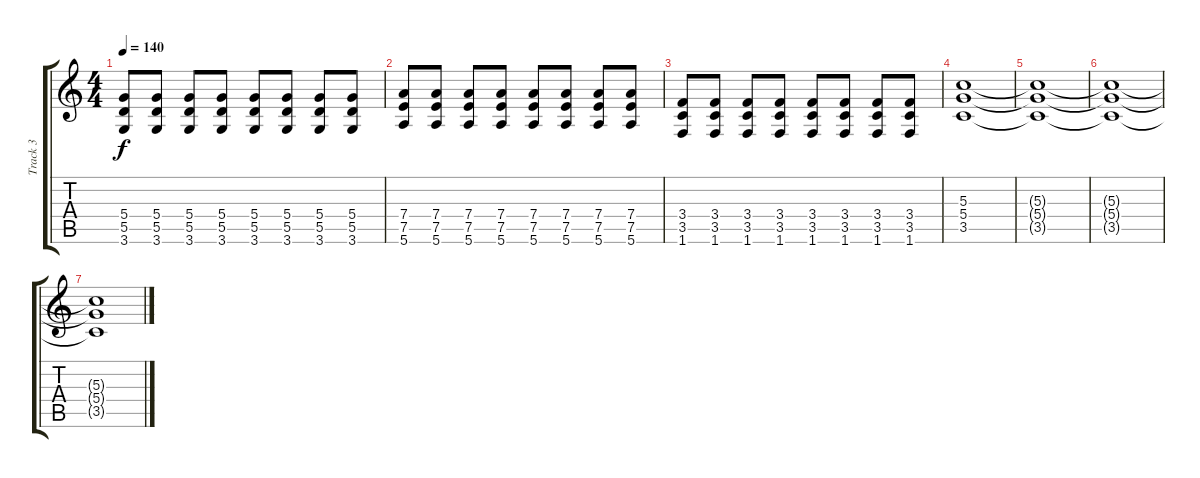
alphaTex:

\track ("Track 3" "Track 3") {instrument distortionguitar}
\staff {score tabs}
\tuning (E4 B3 G3 D3 A2 E2) {hide}
\ts (4 4)
\tempo 140
\clef g2
\ks c
(5.4 5.5 3.6).8{dy f} (5.4 5.5 3.6).8 (5.4 5.5 3.6).8 (5.4 5.5 3.6).8 (5.4 5.5 3.6).8 (5.4 5.5 3.6).8 (5.4 5.5 3.6).8 (5.4 5.5 3.6).8 |
(7.4 7.5 5.6).8 (7.4 7.5 5.6).8 (7.4 7.5 5.6).8 (7.4 7.5 5.6).8 (7.4 7.5 5.6).8 (7.4 7.5 5.6).8 (7.4 7.5 5.6).8 (7.4 7.5 5.6).8 |
(3.4 3.5 1.6).8 (3.4 3.5 1.6).8 (3.4 3.5 1.6).8 (3.4 3.5 1.6).8 (3.4 3.5 1.6).8 (3.4 3.5 1.6).8 (3.4 3.5 1.6).8 (3.4 3.5 1.6).8 |
(5.3 5.4 3.5).1 |
(5.3{t} 5.4{t} 3.5{t}).1 |
(5.3{t} 5.4{t} 3.5{t}).1 |
(5.3{t} 5.4{t} 3.5{t}).1
